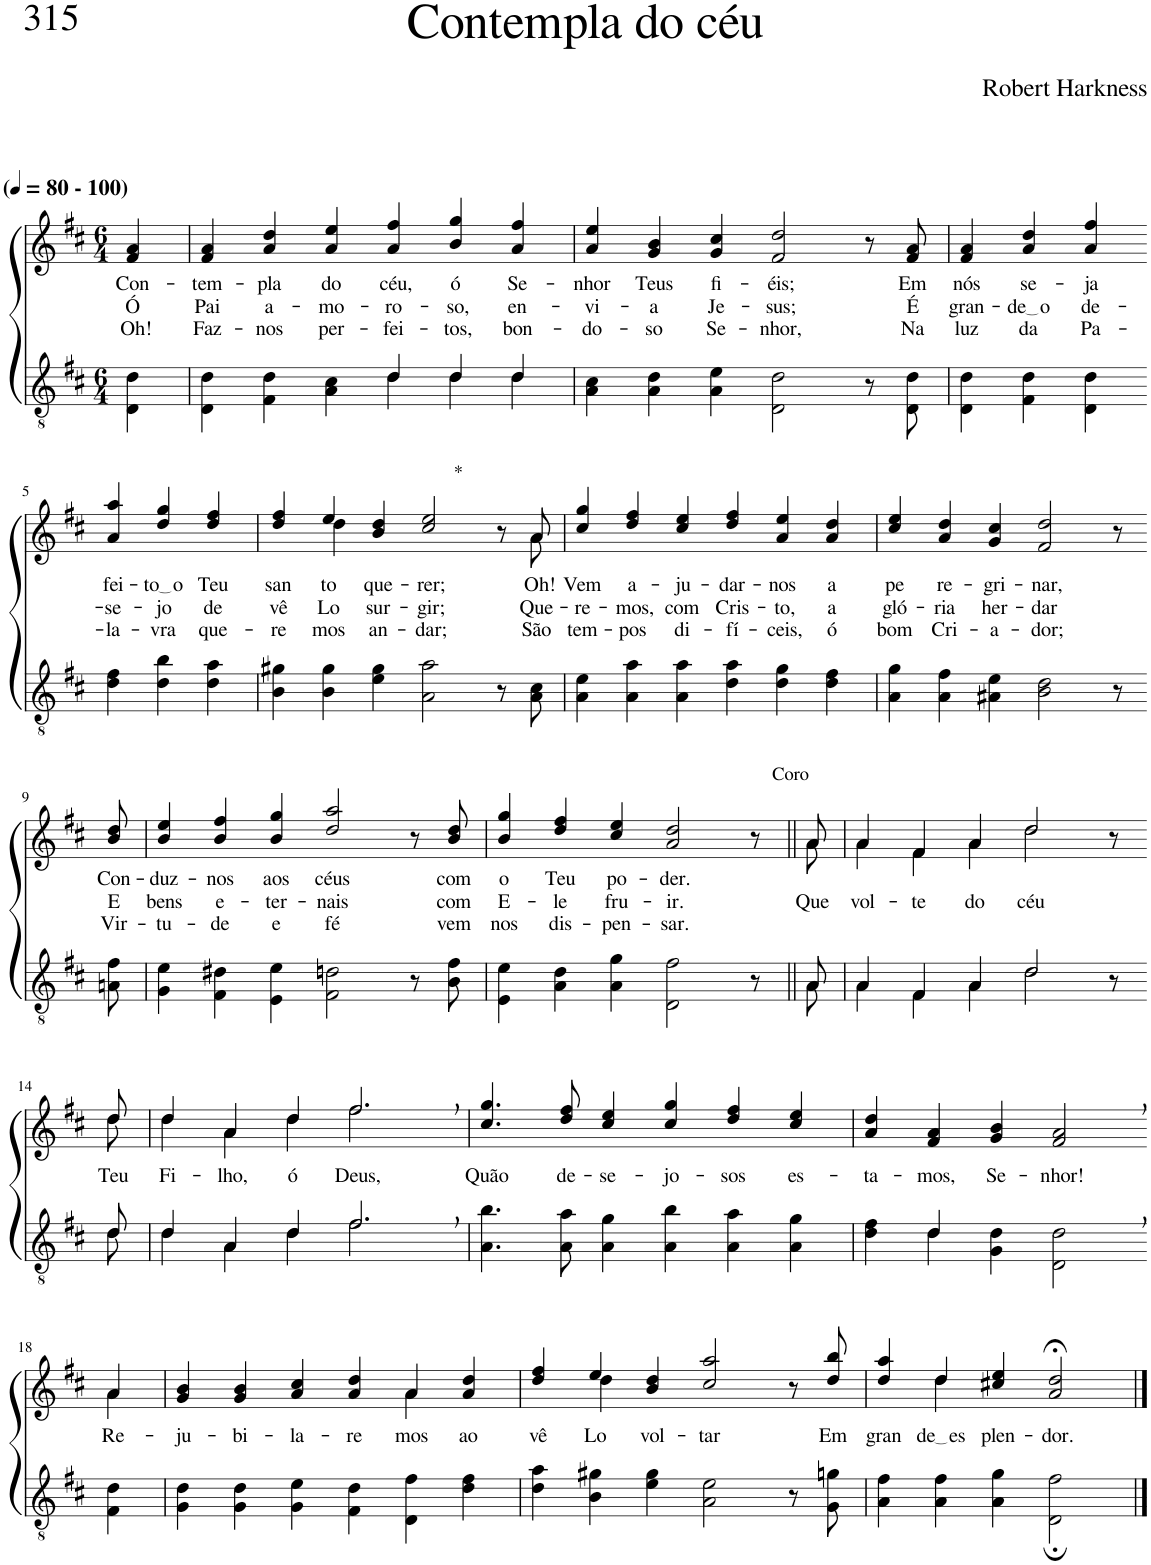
**kern	**kern	**text	**text	**text
*part2	*part1	*part1	*part1	*part1
*staff2	*staff1	*staff1	*staff1	*staff1
*I"Parte III e IV	*I"Parte I e II	*	*	*
*clefGv2	*clefG2	*	*	*
*Trd4c7	*Trd4c7	*	*	*
*k[f#c#]	*k[f#c#]	*	*	*
*M6/4	*M6/4	*	*	*
*MM80	*MM80	*	*	*
=1	=1	=1	=1	=1
!	!LO:TX:a:B:t=(	!	!	!
!	!LO:TX:a:B:t=- 100)	!	!	!
!	!	!LO:LY:b	!LO:LY:b	!LO:LY:b
4D\ 4d\	4f#/ 4a/	Con-	Ó	Oh!
=2	=2	=2	=2	=2
*^	*	*	*	*
!	!	!	!LO:LY:b	!LO:LY:b	!LO:LY:b
2.ryy	4D\ 4d\	4f#/ 4a/	-tem-	Pai	Faz-
!	!	!	!LO:LY:b	!LO:LY:b	!LO:LY:b
.	4F#\ 4d\	4a/ 4dd/	-pla	a-	-nos
!	!	!	!LO:LY:b	!LO:LY:b	!LO:LY:b
.	4A\ 4c#\	4a/ 4ee/	do	-mo-	per-
!	!	!	!LO:LY:b	!LO:LY:b	!LO:LY:b
4d/	4d\	4a/ 4ff#/	céu,	-ro-	-fei-
!	!	!	!LO:LY:b	!LO:LY:b	!LO:LY:b
4d/	4d\	4b/ 4gg/	ó	-so,	-tos,
!	!	!	!LO:LY:b	!LO:LY:b	!LO:LY:b
4d/	4d\	4a/ 4ff#/	Se-	en-	bon-
=3	=3	=3	=3	=3	=3
!	!	!	!LO:LY:b	!LO:LY:b	!LO:LY:b
*v	*v	*	*	*	*
4A\ 4c#\	4a/ 4ee/	-nhor	-vi-	-do-
!	!	!LO:LY:b	!LO:LY:b	!LO:LY:b
4A\ 4d\	4g/ 4b/	-Teus	-a	-so
!	!	!LO:LY:b	!LO:LY:b	!LO:LY:b
4A\ 4e\	4g/ 4cc#/	fi-	Je-	Se-
!	!	!LO:LY:b	!LO:LY:b	!LO:LY:b
2D\ 2d\	2f#/ 2dd/	-éis;	-sus;	-nhor,
8r	8r	.	.	.
!	!	!LO:LY:b	!LO:LY:b	!LO:LY:b
8D\ 8d\	8f#/ 8a/	Em	É	Na
=4	=4	=4	=4	=4
!	!	!LO:LY:b	!LO:LY:b	!LO:LY:b
4D\ 4d\	4f#/ 4a/	nós	gran-	luz
!	!	!LO:LY:b	!LO:LY:b	!LO:LY:b
4F#\ 4d\	4a/ 4dd/	se-	de o	da
!	!	!LO:LY:b	!LO:LY:b	!LO:LY:b
4D\ 4d\	4a/ 4ff#/	-ja	de-	Pa-
!!LO:LB:g=z
=5-	=5-	=5-	=5-	=5-
!	!	!LO:LY:b	!LO:LY:b	!LO:LY:b
4d\ 4f#\	4a/ 4aa/	fei-	-se-	-la-
!	!	!LO:LY:b	!LO:LY:b	!LO:LY:b
4d\ 4b\	4dd/ 4gg/	to o	-jo	-vra
!	!	!LO:LY:b	!LO:LY:b	!LO:LY:b
4d\ 4a\	4dd/ 4ff#/	Teu	de	que-
=6	=6	=6	=6	=6
!	!	!LO:LY:b	!LO:LY:b	!LO:LY:b
*	*^	*	*	*
4B\ 4g#X\	4dd/ 4ff#/	4ryy	san-	vê-	-re-
!	!	!	!LO:LY:b	!LO:LY:b	!LO:LY:b
4B\ 4g#\	4ee/	4dd\	-to	-Lo	-mos
!	!	!	!LO:LY:b	!LO:LY:b	!LO:LY:b
4e\ 4g#\	4b/ 4dd/	2..ryy	que-	sur-	an-
!	!LO:TX:a:t=*	!	!	!	!
!	!	!	!LO:LY:b	!LO:LY:b	!LO:LY:b
2A\ 2a\	2cc#/ 2ee/	.	-rer;	-gir;	-dar;
8r	8r	.	.	.	.
!	!	!	!LO:LY:b	!LO:LY:b	!LO:LY:b
8A\ 8c#\	8a/	8a\	Oh!	Que-	São
=7	=7	=7	=7	=7	=7
!	!	!	!LO:LY:b	!LO:LY:b	!LO:LY:b
*	*v	*v	*	*	*
4A\ 4e\	4cc#/ 4gg/	Vem	-re-	tem-
!	!	!LO:LY:b	!LO:LY:b	!LO:LY:b
4A\ 4a\	4dd/ 4ff#/	a-	-mos,	-pos
!	!	!LO:LY:b	!LO:LY:b	!LO:LY:b
4A\ 4a\	4cc#/ 4ee/	-ju-	com	di-
!	!	!LO:LY:b	!LO:LY:b	!LO:LY:b
4d\ 4a\	4dd/ 4ff#/	-dar-	Cris-	-fí-
!	!	!LO:LY:b	!LO:LY:b	!LO:LY:b
4d\ 4g\	4a/ 4ee/	-nos	-to,	-ceis,
!	!	!LO:LY:b	!LO:LY:b	!LO:LY:b
4d\ 4f#\	4a/ 4dd/	a	a	ó
=8	=8	=8	=8	=8
!	!	!LO:LY:b	!LO:LY:b	!LO:LY:b
4A\ 4g\	4cc#/ 4ee/	pe	gló-	bom
!	!	!LO:LY:b	!LO:LY:b	!LO:LY:b
4A\ 4f#\	4a/ 4dd/	re-	-ria	Cri-
!	!	!LO:LY:b	!LO:LY:b	!LO:LY:b
4A#X\ 4e\	4g/ 4cc#/	-gri-	her-	-a-
!	!	!LO:LY:b	!LO:LY:b	!LO:LY:b
2B\ 2d\	2f#/ 2dd/	-nar,	-dar	-dor;
8r	8r	.	.	.
!!LO:LB:g=z
=9-	=9-	=9-	=9-	=9-
!	!	!LO:LY:b	!LO:LY:b	!LO:LY:b
8An\ 8f#\	8b/ 8dd/	Con-	E	Vir-
=10	=10	=10	=10	=10
!	!	!LO:LY:b	!LO:LY:b	!LO:LY:b
4G\ 4e\	4b/ 4ee/	-duz-	bens	-tu-
!	!	!LO:LY:b	!LO:LY:b	!LO:LY:b
4F#\ 4d#X\	4b/ 4ff#/	-nos	e-	-de
!	!	!LO:LY:b	!LO:LY:b	!LO:LY:b
4E\ 4e\	4b/ 4gg/	aos	-ter-	e
!	!	!LO:LY:b	!LO:LY:b	!LO:LY:b
2F#\ 2dn\	2dd/ 2aa/	céus	-nais	fé
8r	8r	.	.	.
!	!	!LO:LY:b	!LO:LY:b	!LO:LY:b
8B\ 8f#\	8b/ 8dd/	com	com	vem
=11	=11	=11	=11	=11
!	!	!LO:LY:b	!LO:LY:b	!LO:LY:b
4E\ 4e\	4b/ 4gg/	o	E-	nos
!	!	!LO:LY:b	!LO:LY:b	!LO:LY:b
4A\ 4d\	4dd/ 4ff#/	Teu	-le	dis-
!	!	!LO:LY:b	!LO:LY:b	!LO:LY:b
4A\ 4g\	4cc#/ 4ee/	po-	fru-	-pen-
!	!	!LO:LY:b	!LO:LY:b	!LO:LY:b
2D\ 2f#\	2a/ 2dd/	-der.	-ir.	-sar.
!	!LO:TX:a:t=Coro	!	!	!
8r	8r	.	.	.
=12||	=12||	=12||	=12||	=12||
*^	*	*	*	*
!	!	!	!	!LO:LY:b	!
*	*	*^	*	*	*
8A\	8A/	8a\	8a/	.	Que	.
=13	=13	=13	=13	=13	=13	=13
!	!	!	!	!	!LO:LY:b	!
4A/	4A\	4a/	4a\	.	vol-	.
!	!	!	!	!	!LO:LY:b	!
4F#/	4F#\	4f#/	4f#\	.	-te	.
!	!	!	!	!	!LO:LY:b	!
4A/	4A\	4a/	4a\	.	do	.
!	!	!	!	!	!LO:LY:b	!
2d/	2d\	2dd/	2dd\	.	céu	.
8r	8ryy	8r	8ryy	.	.	.
!!LO:LB:g=z	!!
=14-	=14-	=14-	=14-	=14-	=14-	=14-
!	!	!	!	!LO:LY:b	!	!
8d\	8d/	8dd\	8dd/	Teu	.	.
=15	=15	=15	=15	=15	=15	=15
!	!	!	!	!LO:LY:b	!	!
4d\	4d/	4dd/	4dd\	Fi-	.	.
!	!	!	!	!LO:LY:b	!	!
4A\	4A/	4a/	4a\	-lho,	.	.
!	!	!	!	!LO:LY:b	!	!
4d\	4d/	4dd/	4dd\	ó	.	.
!	!	!	!	!LO:LY:b	!	!
2.f#,\	2.f#/	2.ff#,/	2.ff#\	Deus,	.	.
=16	=16	=16	=16	=16	=16	=16
!	!	!	!	!LO:LY:b	!	!
*v	*v	*	*	*	*	*
*	*v	*v	*	*	*
4.A\ 4.b\	4.cc#/ 4.gg/	Quão	.	.
!	!	!LO:LY:b	!	!
8A\ 8a\	8dd/ 8ff#/	de-	.	.
!	!	!LO:LY:b	!	!
4A\ 4g\	4cc#/ 4ee/	-se-	.	.
!	!	!LO:LY:b	!	!
4A\ 4b\	4cc#/ 4gg/	-jo-	.	.
!	!	!LO:LY:b	!	!
4A\ 4a\	4dd/ 4ff#/	-sos	.	.
!	!	!LO:LY:b	!	!
4A\ 4g\	4cc#/ 4ee/	es-	.	.
=17	=17	=17	=17	=17
*^	*	*	*	*
!	!	!	!LO:LY:b	!	!
4ryy	4d\ 4f#\	4a/ 4dd/	-ta-	.	.
!	!	!	!LO:LY:b	!	!
4d/	4d\	4f#/ 4a/	-mos,	.	.
!	!	!	!LO:LY:b	!	!
2.ryy	4G\ 4d\	4g/ 4b/	Se-	.	.
!	!	!	!LO:LY:b	!	!
.	2D\ 2d\	2f#/, 2a/,	-nhor!	.	.
!!LO:LB:g=z
=18-	=18-	=18-	=18-	=18-	=18-
!	!	!	!LO:LY:b	!	!
*v	*v	*^	*	*	*
4F#\ 4d\	4a\	4a/	Re-	.	.
=19	=19	=19	=19	=19	=19
!	!	!	!LO:LY:b	!	!
4G\ 4d\	4g/ 4b/	1ryy	-ju-	.	.
!	!	!	!LO:LY:b	!	!
4G\ 4d\	4g/ 4b/	.	-bi-	.	.
!	!	!	!LO:LY:b	!	!
4G\ 4e\	4a/ 4cc#/	.	-la-	.	.
!	!	!	!LO:LY:b	!	!
4F#\ 4d\	4a/ 4dd/	.	-re-	.	.
!	!	!	!LO:LY:b	!	!
4D\ 4f#\	4a/	4a\	-mos	.	.
!	!	!	!LO:LY:b	!	!
4d\ 4f#\	4a/ 4dd/	4ryy	ao	.	.
=20	=20	=20	=20	=20	=20
!	!	!	!LO:LY:b	!	!
4d\ 4a\	4dd/ 4ff#/	4ryy	vê-	.	.
!	!	!	!LO:LY:b	!	!
4B\ 4g#X\	4ee/	4dd\	-Lo	.	.
!	!	!	!LO:LY:b	!	!
4e\ 4g#\	4b/ 4dd/	1ryy	vol-	.	.
!	!	!	!LO:LY:b	!	!
2A\ 2e\	2cc#/ 2aa/	.	-tar	.	.
8r	8r	.	.	.	.
!	!	!	!LO:LY:b	!	!
8G\ 8gn\	8dd/ 8bb/	.	Em	.	.
=21	=21	=21	=21	=21	=21
!	!	!	!LO:LY:b	!	!
4A\ 4f#\	4dd/ 4aa/	4ryy	gran-	.	.
!	!	!	!LO:LY:b	!	!
4A\ 4f#\	4dd/	4dd\	de es	.	.
!	!	!	!LO:LY:b	!	!
4A\ 4g\	4cc#X/ 4ee/	2.ryy	-plen-	.	.
!	!	!	!LO:LY:b	!	!
2D\; 2f#\;	2a/;< 2dd/;<	.	-dor.	.	.
*	*v	*v	*	*	*
==	==	==	==	==
*-	*-	*-	*-	*-
